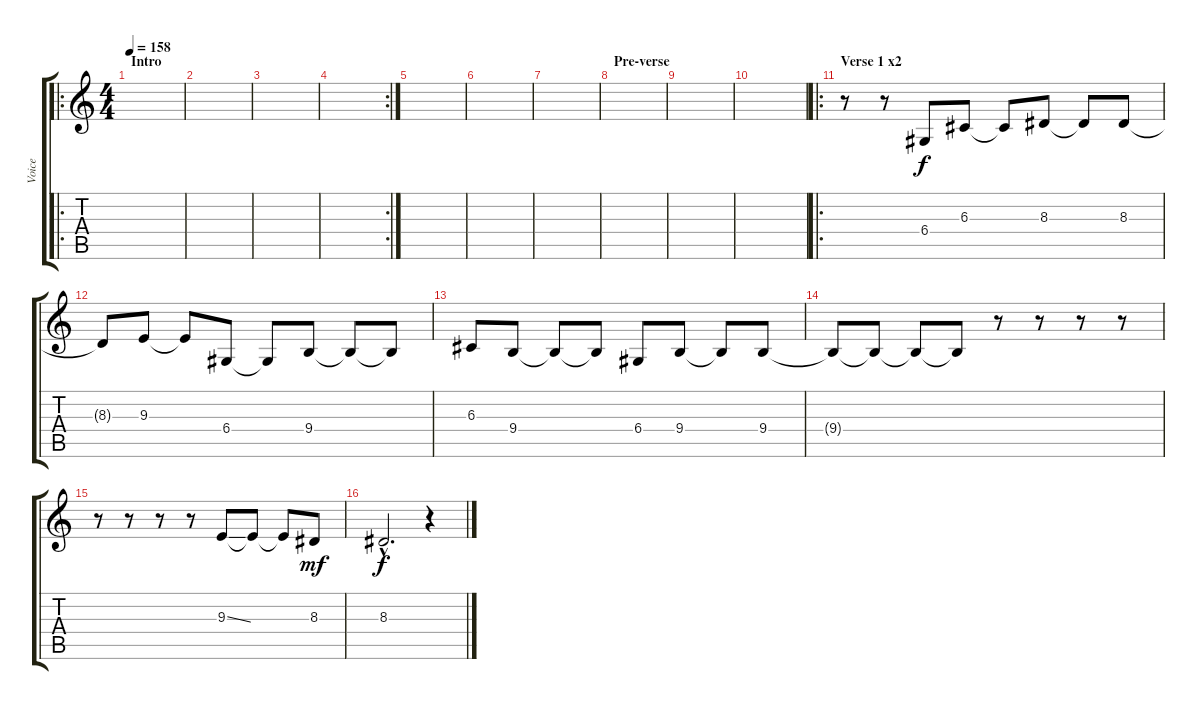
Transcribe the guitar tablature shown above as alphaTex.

\track ("Voice" "Voice") {instrument voiceoohs}
\staff {score tabs}
\tuning (E4 B3 G3 D3 A2 E2) {hide}
\ro
\ts (4 4)
\section ("" "Intro")
\tempo 158
\clef g2
\ks c
|
|
|
\rc 2
|
|
|
|
\section ("" "Pre-verse")
|
|
|
\ro
\section ("" "Verse 1 x2")
r.8 r.8 6.4.8 6.3.8 6.3{t}.8 8.3.8 8.3{t}.8 8.3.8 |
8.3{t}.8 9.3.8 9.3{t}.8 6.4.8 6.4{t}.8 9.4.8 9.4{t}.8 9.4{t}.8 |
6.3.8 9.4.8 9.4{t}.8 9.4{t}.8 6.4.8 9.4.8 9.4{t}.8 9.4.8 |
9.4{t}.8 9.4{t}.8 9.4{t}.8 9.4{t}.8 r.8 r.8 r.8 r.8 |
r.8 r.8 r.8 r.8 9.3{ss}.8 9.3{t}.8 9.3{t}.8 8.3.8{dy mf} |
8.3{hac}.2{d dy f} r.4
